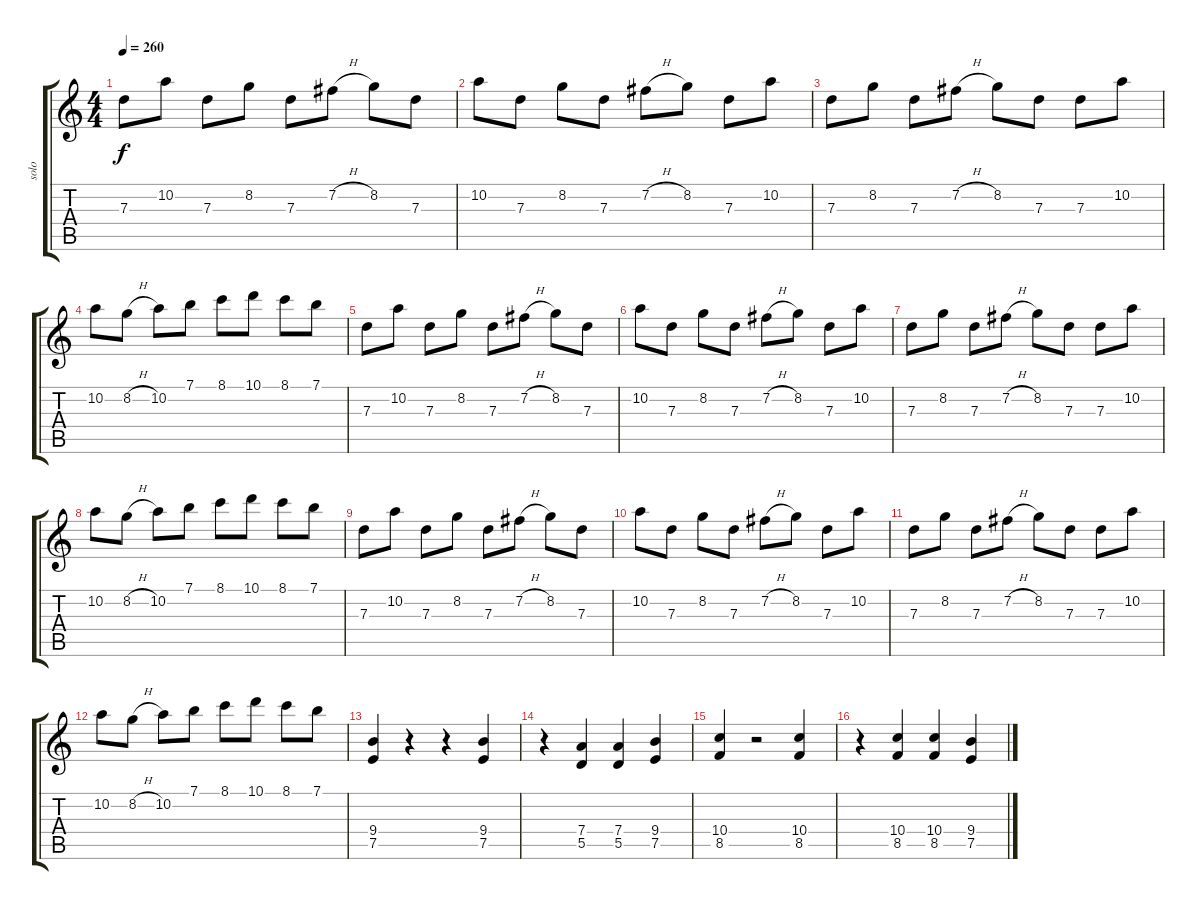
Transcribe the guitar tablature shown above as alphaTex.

\track ("solo" "solo") {instrument distortionguitar}
\staff {score tabs}
\tuning (E4 B3 G3 D3 A2 E2) {hide}
\ts (4 4)
\tempo 260
\clef g2
\ks c
7.3.8{dy f} 10.2.8 7.3.8 8.2.8 7.3.8 7.2{h}.8 8.2.8 7.3.8 |
10.2.8 7.3.8 8.2.8 7.3.8 7.2{h}.8 8.2.8 7.3.8 10.2.8 |
7.3.8 8.2.8 7.3.8 7.2{h}.8 8.2.8 7.3.8 7.3.8 10.2.8 |
10.2.8 8.2{h}.8 10.2.8 7.1.8 8.1.8 10.1.8 8.1.8 7.1.8 |
7.3.8 10.2.8 7.3.8 8.2.8 7.3.8 7.2{h}.8 8.2.8 7.3.8 |
10.2.8 7.3.8 8.2.8 7.3.8 7.2{h}.8 8.2.8 7.3.8 10.2.8 |
7.3.8 8.2.8 7.3.8 7.2{h}.8 8.2.8 7.3.8 7.3.8 10.2.8 |
10.2.8 8.2{h}.8 10.2.8 7.1.8 8.1.8 10.1.8 8.1.8 7.1.8 |
7.3.8 10.2.8 7.3.8 8.2.8 7.3.8 7.2{h}.8 8.2.8 7.3.8 |
10.2.8 7.3.8 8.2.8 7.3.8 7.2{h}.8 8.2.8 7.3.8 10.2.8 |
7.3.8 8.2.8 7.3.8 7.2{h}.8 8.2.8 7.3.8 7.3.8 10.2.8 |
10.2.8 8.2{h}.8 10.2.8 7.1.8 8.1.8 10.1.8 8.1.8 7.1.8 |
(9.4 7.5).4 r.4 r.4 (9.4 7.5).4 |
r.4 (7.4 5.5).4 (7.4 5.5).4 (9.4 7.5).4 |
(10.4 8.5).4 r.2 (10.4 8.5).4 |
r.4 (10.4 8.5).4 (10.4 8.5).4 (9.4 7.5).4
